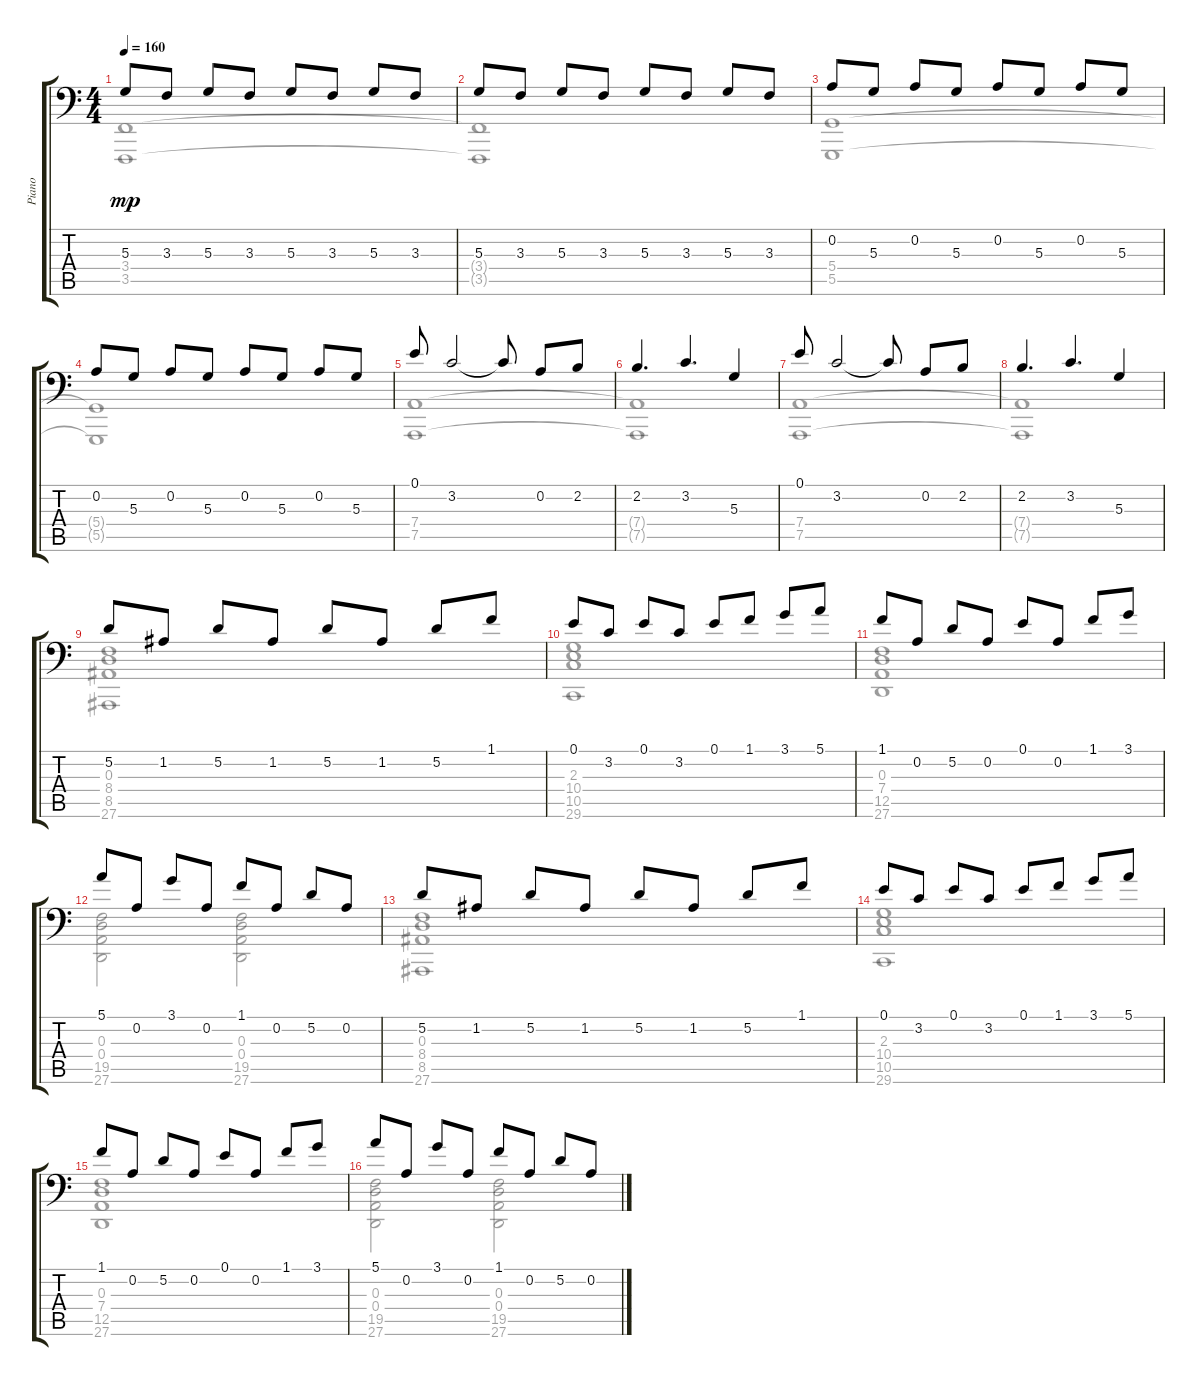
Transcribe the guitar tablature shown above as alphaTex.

\track ("Piano" "Piano") {instrument brightacousticpiano}
\staff {score tabs}
\tuning (E4 A3 D3 D2 D1 D1) {hide}
\voice
\ts (4 4)
\tempo 160
\clef f4
\ks c
5.3.8{dy mp} 3.3.8 5.3.8 3.3.8 5.3.8 3.3.8 5.3.8 3.3.8 |
5.3.8 3.3.8 5.3.8 3.3.8 5.3.8 3.3.8 5.3.8 3.3.8 |
0.2.8 5.3.8 0.2.8 5.3.8 0.2.8 5.3.8 0.2.8 5.3.8 |
0.2.8 5.3.8 0.2.8 5.3.8 0.2.8 5.3.8 0.2.8 5.3.8 |
0.1.8 3.2.2 3.2{t}.8 0.2.8 2.2.8 |
2.2.4{d} 3.2.4{d} 5.3.4 |
0.1.8 3.2.2 3.2{t}.8 0.2.8 2.2.8 |
2.2.4{d} 3.2.4{d} 5.3.4 |
5.2.8 1.2.8 5.2.8 1.2.8 5.2.8 1.2.8 5.2.8 1.1.8 |
0.1.8 3.2.8 0.1.8 3.2.8 0.1.8 1.1.8 3.1.8 5.1.8 |
1.1.8 0.2.8 5.2.8 0.2.8 0.1.8 0.2.8 1.1.8 3.1.8 |
5.1.8 0.2.8 3.1.8 0.2.8 1.1.8 0.2.8 5.2.8 0.2.8 |
5.2.8 1.2.8 5.2.8 1.2.8 5.2.8 1.2.8 5.2.8 1.1.8 |
0.1.8 3.2.8 0.1.8 3.2.8 0.1.8 1.1.8 3.1.8 5.1.8 |
1.1.8 0.2.8 5.2.8 0.2.8 0.1.8 0.2.8 1.1.8 3.1.8 |
5.1.8 0.2.8 3.1.8 0.2.8 1.1.8 0.2.8 5.2.8 0.2.8
\voice
\clef f4
\ottava regular
\simile none
\ks c
(3.4 3.5).1{dy mp} |
(3.4{t} 3.5{t}).1 |
(5.4 5.5).1 |
(5.4{t} 5.5{t}).1 |
(7.4 7.5).1 |
(7.4{t} 7.5{t}).1 |
(7.4 7.5).1 |
(7.4{t} 7.5{t}).1 |
(0.3 8.4 8.5 27.6).1 |
(2.3 10.4 10.5 29.6).1 |
(0.3 7.4 12.5 27.6).1 |
(0.3 0.4 19.5 27.6).2 (0.3 0.4 19.5 27.6).2 |
(0.3 8.4 8.5 27.6).1 |
(2.3 10.4 10.5 29.6).1 |
(0.3 7.4 12.5 27.6).1 |
(0.3 0.4 19.5 27.6).2 (0.3 0.4 19.5 27.6).2
